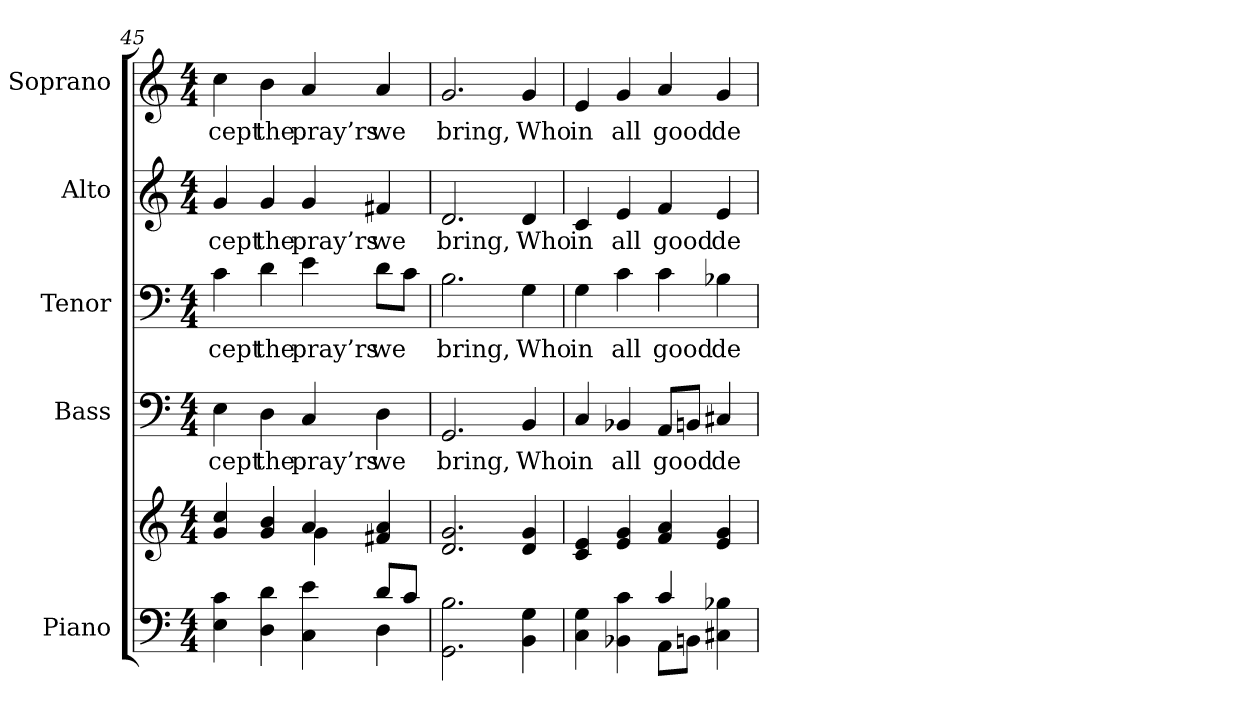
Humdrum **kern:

**kern	**kern	**kern	**text	**kern	**text	**kern	**text	**kern	**text
*part5	*part5	*part4	*part4	*part3	*part3	*part2	*part2	*part1	*part1
*staff6	*staff5	*staff4	*staff4	*staff3	*staff3	*staff2	*staff2	*staff1	*staff1
*I"Piano	*	*I"Bass	*	*I"Tenor	*	*I"Alto	*	*I"Soprano	*
*I'Pno.	*	*I'B.	*	*I'T.	*	*I'A.	*	*I'S.	*
*clefF4	*clefG2	*clefF4	*	*clefF4	*	*clefG2	*	*clefG2	*
*k[]	*k[]	*k[]	*	*k[]	*	*k[]	*	*k[]	*
*C:	*C:	*C:	*	*C:	*	*C:	*	*C:	*
*M4/4	*M4/4	*M4/4	*	*M4/4	*	*M4/4	*	*M4/4	*
=45	=45	=45	=45	=45	=45	=45	=45	=45	=45
*^	*^	*	*	*	*	*	*	*	*
!	!	!	!	!	!LO:LY:b:color=#000000	!	!	!	!	!	!
!	!	!	!	!	!	!	!LO:LY:b:color=#000000	!	!	!	!
!	!	!	!	!	!	!	!	!	!LO:LY:b:color=#000000	!	!
!	!	!	!	!	!	!	!	!	!	!	!LO:LY:b:color=#000000
4Ei\ 4ci	2ryy	4gi/ 4cci	2ryy	4Ei\	-cept	4ci\	-cept	4gi/	-cept	4cci\	-cept
!	!	!	!	!	!LO:LY:b:color=#000000	!	!	!	!	!	!
!	!	!	!	!	!	!	!LO:LY:b:color=#000000	!	!	!	!
!	!	!	!	!	!	!	!	!	!LO:LY:b:color=#000000	!	!
!	!	!	!	!	!	!	!	!	!	!	!LO:LY:b:color=#000000
4Di\ 4di	.	4gi/ 4bi	.	4Di\	the	4di\	the	4gi/	the	4bi\	the
!	!	!	!	!	!LO:LY:b:color=#000000	!	!	!	!	!	!
!	!	!	!	!	!	!	!LO:LY:b:color=#000000	!	!	!	!
!	!	!	!	!	!	!	!	!	!LO:LY:b:color=#000000	!	!
!	!	!	!	!	!	!	!	!	!	!	!LO:LY:b:color=#000000
4Ci\ 4ei	4ryy	4ai/	4gi\	4Ci/	pray’rs	4ei\	pray’rs	4gi/	pray’rs	4ai/	pray’rs
!	!	!	!	!	!LO:LY:b:color=#000000	!	!	!	!	!	!
!	!	!	!	!	!	!	!LO:LY:b:color=#000000	!	!	!	!
!	!	!	!	!	!	!	!	!	!LO:LY:b:color=#000000	!	!
!	!	!	!	!	!	!	!	!	!	!	!LO:LY:b:color=#000000
8di/L	4Di\	4f#Xi/ 4ai	4ryy	4Di\	we	8di\L	we	4f#Xi/	we	4ai/	we
8ci/J	.	.	.	.	.	8ci\J	.	.	.	.	.
*v	*v	*	*	*	*	*	*	*	*	*	*
*	*v	*v	*	*	*	*	*	*	*	*
!!LO:PB:g=z
=46	=46	=46	=46	=46	=46	=46	=46	=46	=46
!	!	!	!LO:LY:b:color=#000000	!	!	!	!	!	!
!	!	!	!	!	!LO:LY:b:color=#000000	!	!	!	!
!	!	!	!	!	!	!	!LO:LY:b:color=#000000	!	!
!	!	!	!	!	!	!	!	!	!LO:LY:b:color=#000000
2.GGi\ 2.Bi	2.di/ 2.gi	2.GGi/	bring,	2.Bi\	bring,	2.di/	bring,	2.gi/	bring,
!	!	!	!LO:LY:b:color=#000000	!	!	!	!	!	!
!	!	!	!	!	!LO:LY:b:color=#000000	!	!	!	!
!	!	!	!	!	!	!	!LO:LY:b:color=#000000	!	!
!	!	!	!	!	!	!	!	!	!LO:LY:b:color=#000000
4BBi\ 4Gi	4di/ 4gi	4BBi/	Who	4Gi\	Who	4di/	Who	4gi/	Who
=47	=47	=47	=47	=47	=47	=47	=47	=47	=47
*^	*	*	*	*	*	*	*	*	*
!	!	!	!	!LO:LY:b:color=#000000	!	!	!	!	!	!
!	!	!	!	!	!	!LO:LY:b:color=#000000	!	!	!	!
!	!	!	!	!	!	!	!	!LO:LY:b:color=#000000	!	!
!	!	!	!	!	!	!	!	!	!	!LO:LY:b:color=#000000
4Ci\ 4Gi	2ryy	4ci/ 4ei	4Ci/	in	4Gi\	in	4ci/	in	4ei/	in
!	!	!	!	!LO:LY:b:color=#000000	!	!	!	!	!	!
!	!	!	!	!	!	!LO:LY:b:color=#000000	!	!	!	!
!	!	!	!	!	!	!	!	!LO:LY:b:color=#000000	!	!
!	!	!	!	!	!	!	!	!	!	!LO:LY:b:color=#000000
4BB-Xi\ 4ci	.	4ei/ 4gi	4BB-Xi/	all	4ci\	all	4ei/	all	4gi/	all
!	!	!	!	!LO:LY:b:color=#000000	!	!	!	!	!	!
!	!	!	!	!	!	!LO:LY:b:color=#000000	!	!	!	!
!	!	!	!	!	!	!	!	!LO:LY:b:color=#000000	!	!
!	!	!	!	!	!	!	!	!	!	!LO:LY:b:color=#000000
4ci/	8AAi\L	4fi/ 4ai	8AAi/L	good	4ci\	good	4fi/	good	4ai/	good
.	8BBni\J	.	8BBni/J	.	.	.	.	.	.	.
!	!	!	!	!LO:LY:b:color=#000000	!	!	!	!	!	!
!	!	!	!	!	!	!LO:LY:b:color=#000000	!	!	!	!
!	!	!	!	!	!	!	!	!LO:LY:b:color=#000000	!	!
!	!	!	!	!	!	!	!	!	!	!LO:LY:b:color=#000000
4C#Xi\ 4B-Xi	4ryy	4ei/ 4gi	4C#Xi/	de-	4B-Xi\	de-	4ei/	de-	4gi/	de-
*v	*v	*	*	*	*	*	*	*	*	*
=	=	=	=	=	=	=	=	=	=
*-	*-	*-	*-	*-	*-	*-	*-	*-	*-
